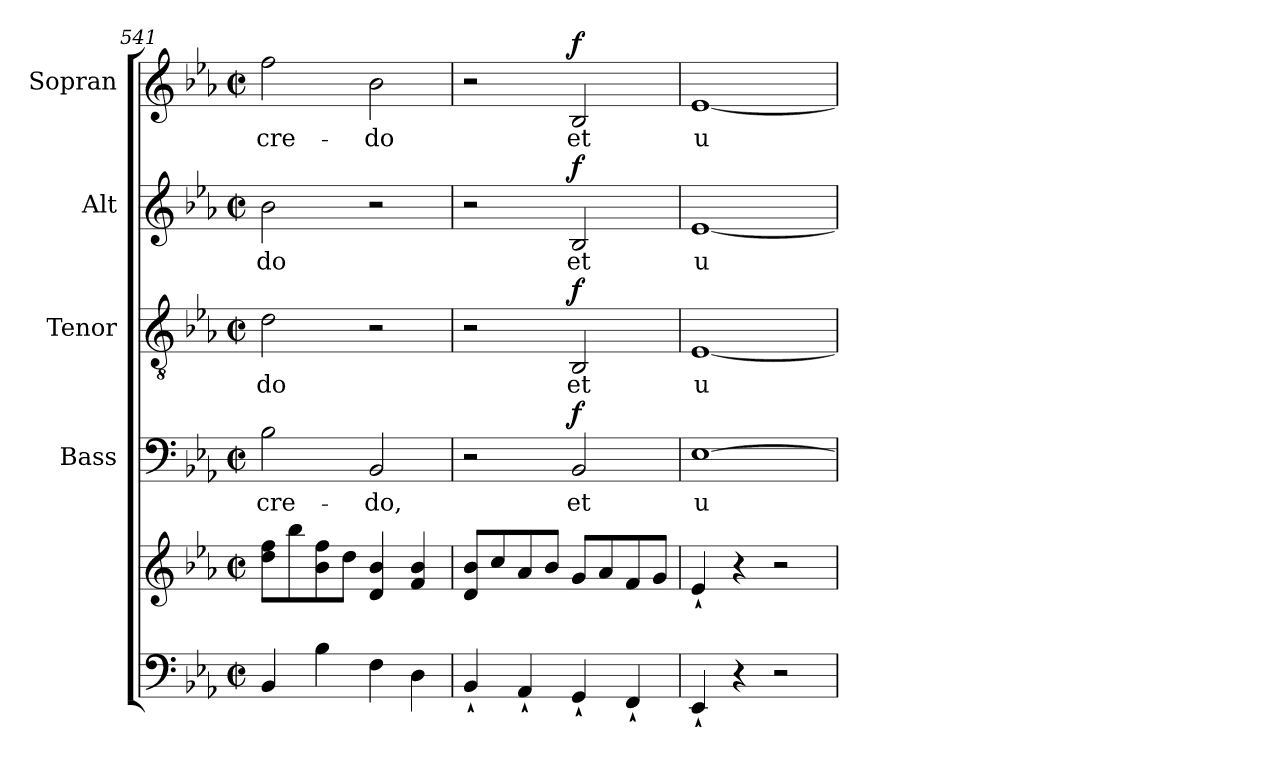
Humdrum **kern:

**kern	**kern	**kern	**text	**dynam	**kern	**text	**dynam	**kern	**text	**dynam	**kern	**text	**dynam
*part5	*part5	*part4	*part4	*part4	*part3	*part3	*part3	*part2	*part2	*part2	*part1	*part1	*part1
*staff6	*staff5	*staff4	*staff4	*staff4	*staff3	*staff3	*staff3	*staff2	*staff2	*staff2	*staff1	*staff1	*staff1
*	*	*I"Bass	*	*	*I"Tenor	*	*	*I"Alt	*	*	*I"Sopran	*	*
*	*	*I'B.	*	*	*I'T.	*	*	*I'A.	*	*	*I'S.	*	*
!!LO:LB:g=z
*clefF4	*clefG2	*clefF4	*	*	*clefGv2	*	*	*clefG2	*	*	*clefG2	*	*
*k[b-e-a-]	*k[b-e-a-]	*k[b-e-a-]	*	*	*k[b-e-a-]	*	*	*k[b-e-a-]	*	*	*k[b-e-a-]	*	*
*E-:	*E-:	*E-:	*	*	*E-:	*	*	*E-:	*	*	*E-:	*	*
*M2/2	*M2/2	*M2/2	*	*	*M2/2	*	*	*M2/2	*	*	*M2/2	*	*
*met(c|)	*met(c|)	*met(c|)	*	*	*met(c|)	*	*	*met(c|)	*	*	*met(c|)	*	*
=541	=541	=541	=541	=541	=541	=541	=541	=541	=541	=541	=541	=541	=541
!	!	!	!LO:LY:b	!	!	!LO:LY:b	!	!	!LO:LY:b	!	!	!LO:LY:b	!
4BB-/	8dd\ 8ff\L	2B-\	cre-	.	2d\	-do	.	2b-\	-do	.	2ff\	cre-	.
.	8bb-\	.	.	.	.	.	.	.	.	.	.	.	.
4B-\	8b-\ 8ff\	.	.	.	.	.	.	.	.	.	.	.	.
.	8dd\J	.	.	.	.	.	.	.	.	.	.	.	.
!	!	!	!LO:LY:b	!	!	!	!	!	!	!	!	!LO:LY:b	!
4F\	4d/ 4b-/	2BB-/	-do,	.	2r	.	.	2r	.	.	2b-\	-do	.
4D\	4f/ 4b-/	.	.	.	.	.	.	.	.	.	.	.	.
=542	=542	=542	=542	=542	=542	=542	=542	=542	=542	=542	=542	=542	=542
4BB-`</	8d/ 8b-/L	2r	.	.	2r	.	.	2r	.	.	2r	.	.
.	8cc/	.	.	.	.	.	.	.	.	.	.	.	.
4AA-`</	8a-/	.	.	.	.	.	.	.	.	.	.	.	.
.	8b-/J	.	.	.	.	.	.	.	.	.	.	.	.
!	!	!	!LO:LY:b	!LO:DY:a	!	!LO:LY:b	!LO:DY:a	!	!LO:LY:b	!LO:DY:a	!	!LO:LY:b	!LO:DY:a
4GG`</	8g/L	2BB-/	et	f	2BB-/	et	f	2B-/	et	f	2B-/	et	f
.	8a-/	.	.	.	.	.	.	.	.	.	.	.	.
4FF`</	8f/	.	.	.	.	.	.	.	.	.	.	.	.
.	8g/J	.	.	.	.	.	.	.	.	.	.	.	.
=543	=543	=543	=543	=543	=543	=543	=543	=543	=543	=543	=543	=543	=543
!	!	!	!LO:LY:b	!	!	!LO:LY:b	!	!	!LO:LY:b	!	!	!LO:LY:b	!
4EE-`</	4e-`</	[1E-	u-	.	[1E-	u-	.	[1e-	u-	.	[1e-	u-	.
4r	4r	.	.	.	.	.	.	.	.	.	.	.	.
2r	2r	.	.	.	.	.	.	.	.	.	.	.	.
=	=	=	=	=	=	=	=	=	=	=	=	=	=
*-	*-	*-	*-	*-	*-	*-	*-	*-	*-	*-	*-	*-	*-
